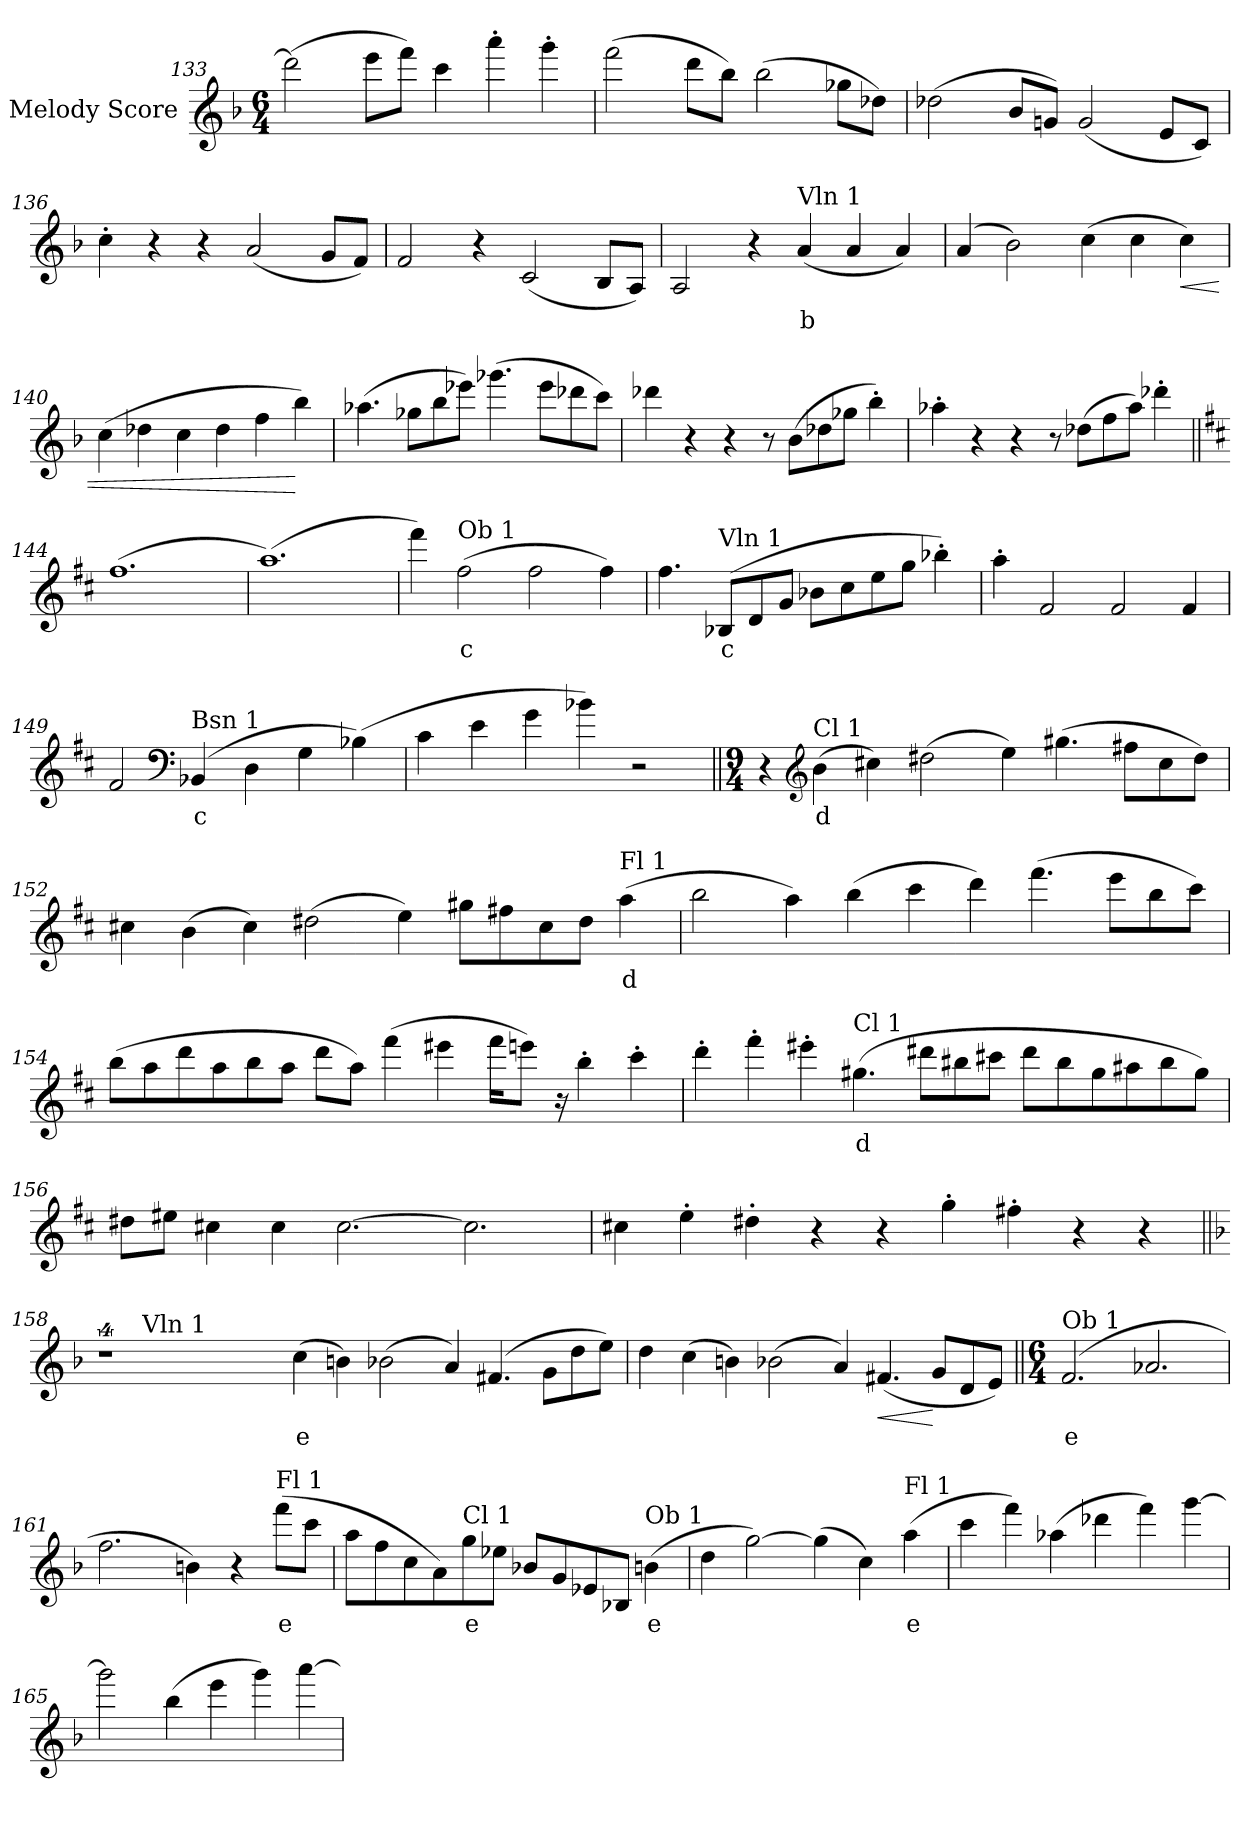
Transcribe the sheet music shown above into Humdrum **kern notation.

**kern	**text	**dynam
*part1	*part1	*part1
*staff1	*staff1	*staff1
*I"Melody Score	*	*
*clefG2	*	*
*k[b-]	*	*
*M6/4	*	*
=133	=133	=133
(2ddd\]	.	.
8eee\L	.	.
8fff\J)	.	.
4ccc\	.	.
4aaa'\	.	.
4ggg'\	.	.
=134	=134	=134
(2fff\	.	.
8ddd\L	.	.
8bb-\J)	.	.
(2bb-\	.	.
8gg-X\L	.	.
8dd-X\J)	.	.
=135	=135	=135
(2dd-X\	.	.
8b-/L	.	.
8gn/J)	.	.
(2g/	.	.
8e/L	.	.
8c/J)	.	.
=136	=136	=136
4cc'\	.	.
4r	.	.
4r	.	.
(2a/	.	.
8g/L	.	.
8f/J)	.	.
=137	=137	=137
2f/	.	.
4r	.	.
(2c/	.	.
8B-/L	.	.
8A/J)	.	.
=138	=138	=138
2A/	.	.
4r	.	.
!LO:TX:a:t=Vln 1	!	!
!	!LO:LY:b:color=#FF0000	!
(4a/	b	.
4a/	.	.
4a/)	.	.
=139	=139	=139
(4a/	.	.
2b-\)	.	.
(4cc\	.	.
4cc\	.	.
!	!	!LO:HP:b
4cc\)	.	<
=140	=140	=140
(4cc\	.	.
4dd-X\	.	.
4cc\	.	.
4dd-\	.	.
4ff\	.	.
4bb-\)	.	[
=141	=141	=141
(4.aa-X\	.	.
8gg-X\L	.	.
8bb-\	.	.
8eee-X\J)	.	.
(4.ggg-X\	.	.
8eee-\L	.	.
8ddd-X\	.	.
8ccc\J)	.	.
=142	=142	=142
4ddd-X\	.	.
4r	.	.
4r	.	.
8r	.	.
(8b-\L	.	.
8dd-X\	.	.
8gg-X\J	.	.
4bb-'\)	.	.
=143	=143	=143
4aa-X'\	.	.
4r	.	.
4r	.	.
8r	.	.
(8dd-X\L	.	.
8ff\	.	.
8aa-\J)	.	.
4ddd-X'\	.	.
=144||	=144||	=144||
*k[f#c#]	*	*
(1.ff#	.	.
=145	=145	=145
(1.aa)	.	.
=146	=146	=146
4fff#\)	.	.
!LO:TX:a:t=Ob 1	!	!
!	!LO:LY:b:color=#FF0000	!
(2ff#\	c	.
2ff#\	.	.
4ff#\)	.	.
=147	=147	=147
4.ff#\	.	.
!LO:TX:a:t=Vln 1	!	!
!	!LO:LY:b:color=#FF0000	!
(8B-X/L	c	.
8d/	.	.
8g/J	.	.
8b-X\L	.	.
8cc#\	.	.
8ee\	.	.
8gg\J	.	.
4bb-X'\)	.	.
=148	=148	=148
4aa'\	.	.
2f#/	.	.
2f#/	.	.
4f#/	.	.
=149	=149	=149
2f#	.	.
*clefF4	*	*
!LO:TX:a:t=Bsn 1	!	!
!	!LO:LY:b:color=#FF0000	!
(4BB-X/	c	.
4D\	.	.
4G\	.	.
(4B-X\)	.	.
=150	=150	=150
4c#\	.	.
4e\	.	.
4g\	.	.
4b-X\)	.	.
2r	.	.
=151||	=151||	=151||
*M9/4	*	*
4r	.	.
*clefG2	*	*
!LO:TX:a:t=Cl 1	!	!
!	!LO:LY:b:color=#FF0000	!
(4b\	d	.
4cc#X\)	.	.
(2dd#X\	.	.
4ee\)	.	.
(4.gg#X\	.	.
8ff#X\L	.	.
8cc#\	.	.
8dd#\J)	.	.
=152	=152	=152
4cc#X\	.	.
(4b\	.	.
4cc#\)	.	.
(2dd#X\	.	.
4ee\)	.	.
8gg#X\L	.	.
8ff#X\	.	.
8cc#\	.	.
8dd#\J	.	.
!LO:TX:a:t=Fl 1	!	!
!	!LO:LY:b:color=#FF0000	!
(4aa\	d	.
=153	=153	=153
2bb\	.	.
4aa\)	.	.
(4bb\	.	.
4ccc#\	.	.
4ddd\)	.	.
(4.fff#\	.	.
8eee\L	.	.
8bb\	.	.
8ccc#\J)	.	.
=154	=154	=154
(8bb\L	.	.
8aa\	.	.
8ddd\	.	.
8aa\	.	.
8bb\	.	.
8aa\J	.	.
8ddd\L	.	.
8aa\J)	.	.
(4fff#\	.	.
4eee#X\	.	.
16fff#\KL	.	.
8eeen\J)	.	.
16r	.	.
4bb'\	.	.
4ccc#'\	.	.
=155	=155	=155
4ddd'\	.	.
4fff#'\	.	.
4eee#X'\	.	.
!LO:TX:a:t=Cl 1	!	!
!	!LO:LY:b:color=#FF0000	!
(4.gg#X\	d	.
8ddd#X\L	.	.
8bb#X\	.	.
8ccc#X\J	.	.
8ddd#\L	.	.
8bb#\	.	.
8gg#\	.	.
8aa#X\	.	.
8bb#\	.	.
8gg#\J)	.	.
=156	=156	=156
8dd#X\L	.	.
8ee#X\J	.	.
4cc#X\	.	.
4cc#\	.	.
[2.cc#\	.	.
2.cc#\]	.	.
=157	=157	=157
4cc#X\	.	.
4ee'\	.	.
4dd#X'\	.	.
4r	.	.
4r	.	.
4gg'\	.	.
4ff#X'\	.	.
4r	.	.
4r	.	.
=158||	=158||	=158||
*k[b-]	*	*
*^	*	*
4%9r	4ryy	.	.
!	!LO:TX:a:t=Vln 1	!	!
.	00ryy	.	.
!	!	!LO:LY:b:color=#FF0000	!
(4cc\	.	e	.
4bn\)	.	.	.
(2b-X\	.	.	.
4a/)	.	.	.
(4.f#X/	.	.	.
8g\L	.	.	.
8dd\	.	.	.
8ee\J)	.	.	.
*v	*v	*	*
=159	=159	=159
4dd\	.	.
(4cc\	.	.
4bn\)	.	.
(2b-X\	.	.
4a/)	.	.
!	!	!LO:HP:b
(4.f#X/	.	<
8g/L	.	[
8d/	.	.
8e/J)	.	.
=160||	=160||	=160||
*M6/4	*	*
!LO:TX:a:t=Ob 1	!	!
!	!LO:LY:b:color=#FF0000	!
(2.f/	e	.
2.a-X/	.	.
=161	=161	=161
2.ff\	.	.
4bn\)	.	.
4r	.	.
!LO:TX:a:t=Fl 1	!	!
!	!LO:LY:b:color=#FF0000	!
(8fff\L	e	.
8ccc\J	.	.
=162	=162	=162
8aa\L	.	.
8ff\	.	.
8cc\	.	.
8a\)	.	.
!LO:TX:a:t=Cl 1	!	!
!	!LO:LY:b:color=#FF0000	!
8gg\	e	.
8ee-X\J	.	.
8b-X/L	.	.
8g/	.	.
8e-X/	.	.
8B-X/J	.	.
!LO:TX:a:t=Ob 1	!	!
!	!LO:LY:b:color=#FF0000	!
(4bn\	e	.
=163	=163	=163
4dd\	.	.
[2gg\)	.	.
(4gg\]	.	.
4cc\)	.	.
!LO:TX:a:t=Fl 1	!	!
!	!LO:LY:b:color=#FF0000	!
(4aa\	e	.
=164	=164	=164
4ccc\	.	.
4fff\)	.	.
(4aa-X\	.	.
4ddd-X\	.	.
4fff\)	.	.
[4ggg\	.	.
=165	=165	=165
2ggg\]	.	.
(4bb-\	.	.
4eee\	.	.
4ggg\)	.	.
[4aaa\	.	.
=	=	=
*-	*-	*-
